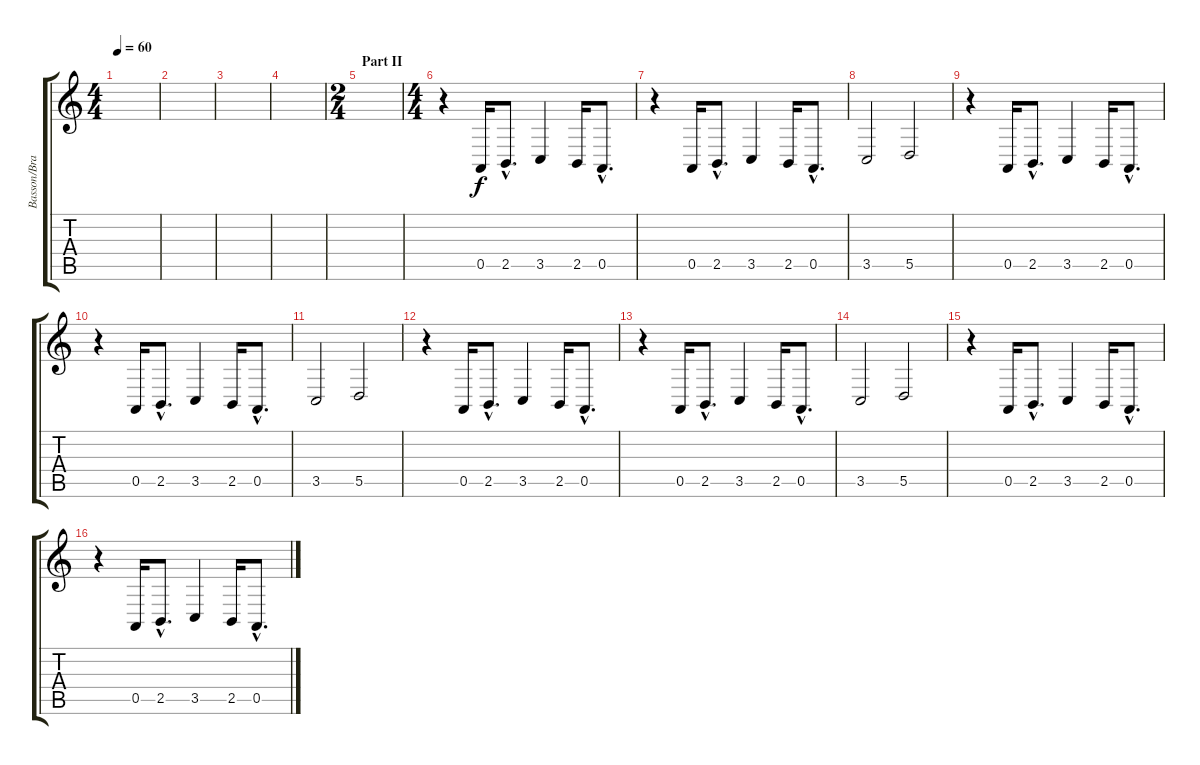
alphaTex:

\track ("Basson/Brass" "Basson/Bra") {instrument bassoon}
\staff {score tabs}
\tuning (E4 B3 G3 D3 A2 E2) {hide}
\ts (4 4)
\tempo 60
\clef g2
\ks c
|
|
|
|
\ts (2 4)
\section ("" "Part II")
|
\ts (4 4)
r.4 0.5.16{instrument frenchhorn} 2.5{hac}.8{d} 3.5.4 2.5.16 0.5{hac}.8{d} |
r.4 0.5.16{instrument frenchhorn} 2.5{hac}.8{d} 3.5.4 2.5.16 0.5{hac}.8{d} |
3.5.2{instrument frenchhorn} 5.5.2 |
r.4 0.5.16{instrument frenchhorn} 2.5{hac}.8{d} 3.5.4 2.5.16 0.5{hac}.8{d} |
r.4 0.5.16{instrument frenchhorn} 2.5{hac}.8{d} 3.5.4 2.5.16 0.5{hac}.8{d} |
3.5.2{instrument frenchhorn} 5.5.2 |
r.4 0.5.16{instrument frenchhorn} 2.5{hac}.8{d} 3.5.4 2.5.16 0.5{hac}.8{d} |
r.4 0.5.16{instrument frenchhorn} 2.5{hac}.8{d} 3.5.4 2.5.16 0.5{hac}.8{d} |
3.5.2{instrument frenchhorn} 5.5.2 |
r.4 0.5.16{instrument frenchhorn} 2.5{hac}.8{d} 3.5.4 2.5.16 0.5{hac}.8{d} |
r.4 0.5.16{instrument frenchhorn} 2.5{hac}.8{d} 3.5.4 2.5.16 0.5{hac}.8{d}
